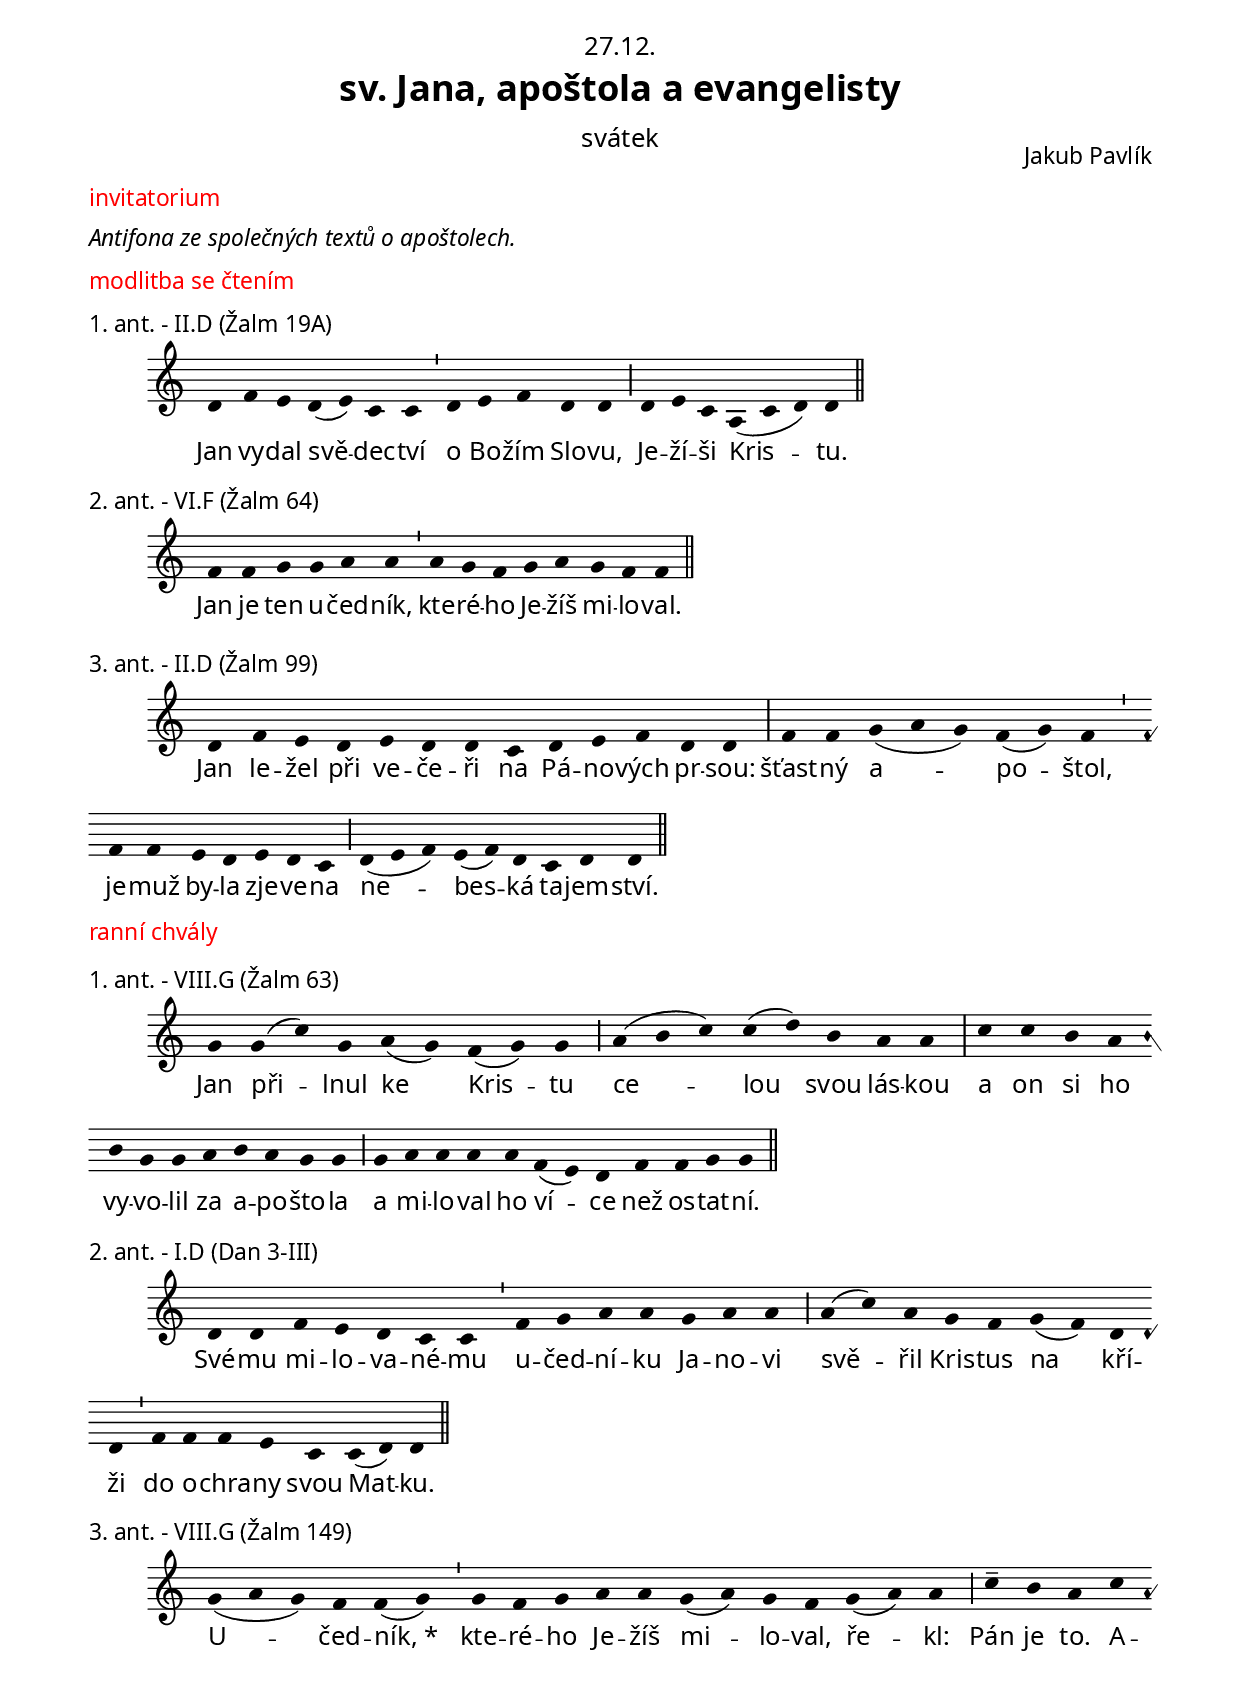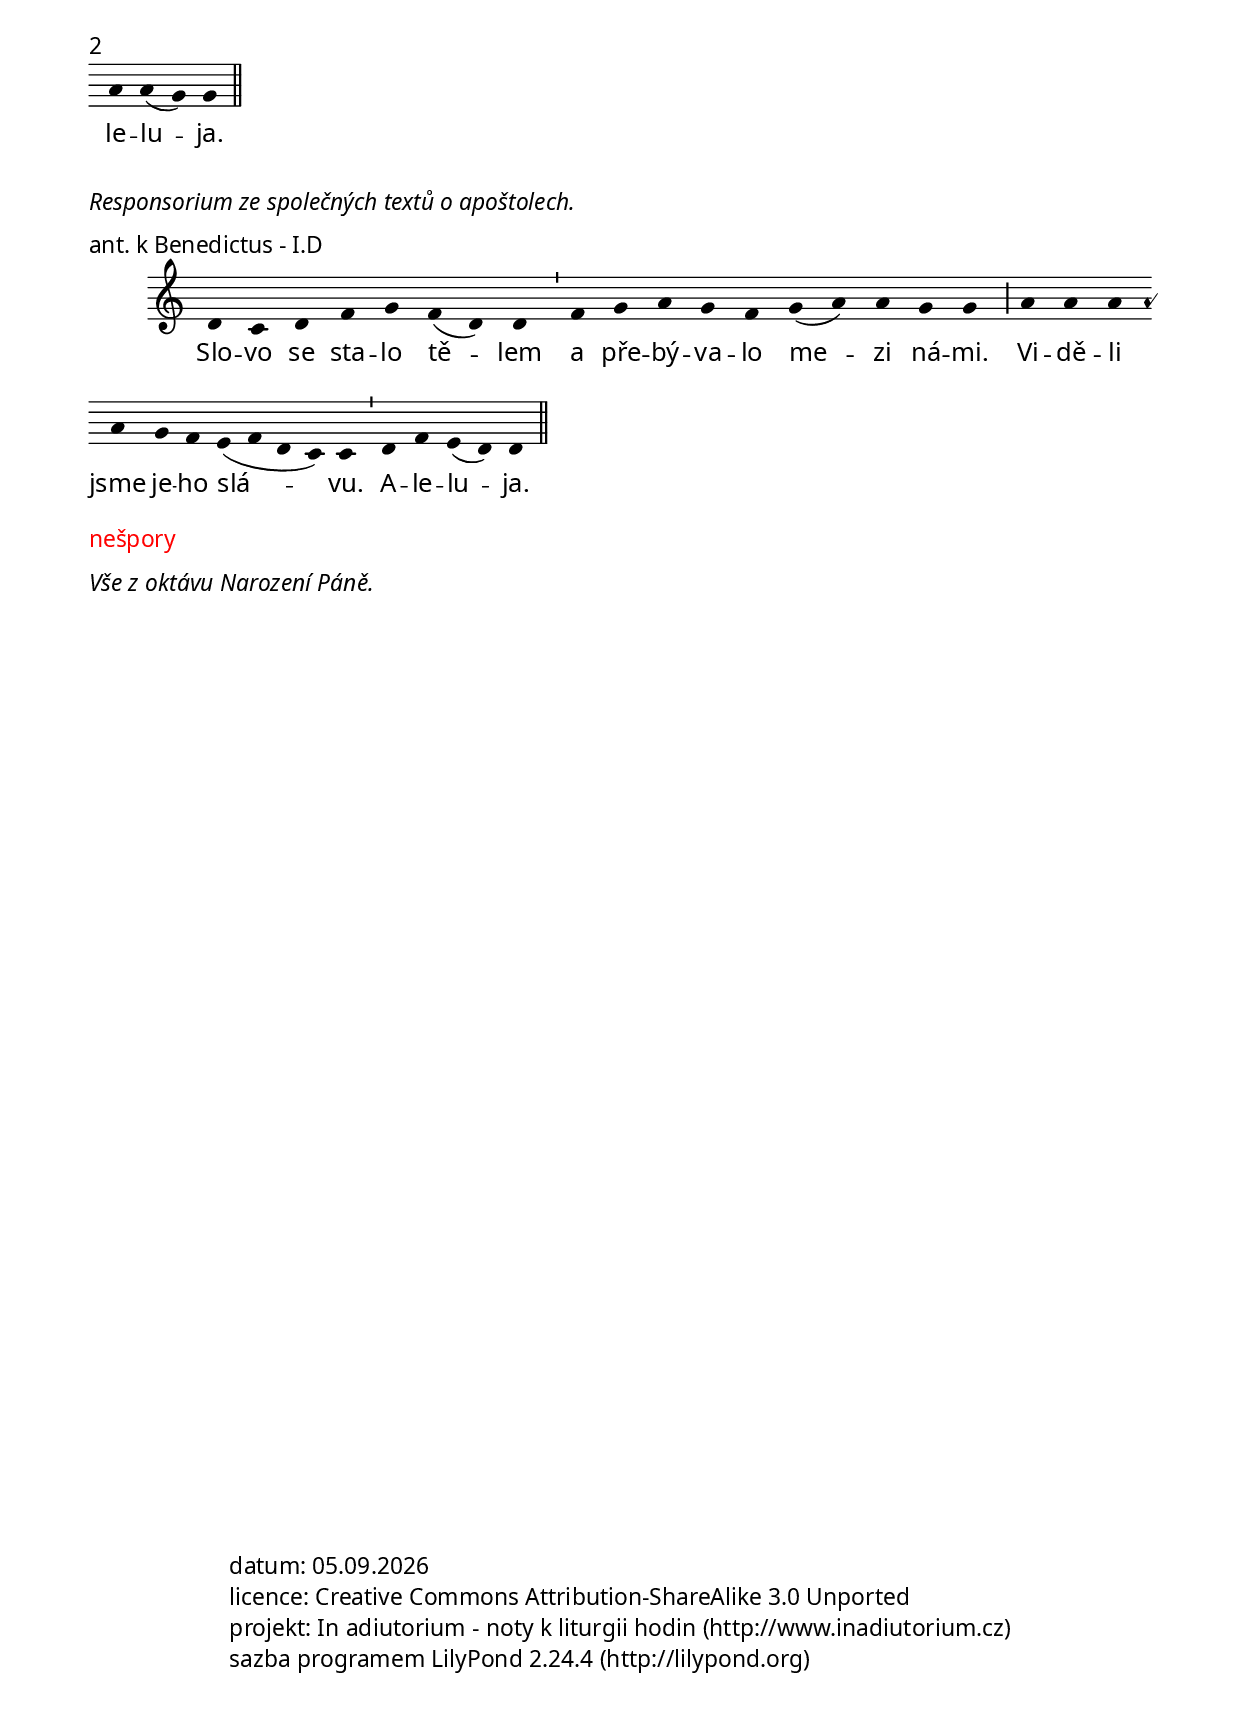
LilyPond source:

\version "2.15.37"

\include "../spolecne.ly"

\header {
  title = \markup\titleSvatek
            "sv. Jana, apoštola a evangelisty"
            svátek
            27.12.
  composer = "Jakub Pavlík"
}

\markup {\nadpisHodinka {"invitatorium"}}
\markup\italic{Antifona ze společných textů o apoštolech.}

\markup {\nadpisHodinka {"modlitba se čtením"}}

\score {
  \relative c' {
    \choralniRezim
    d4 f e d( e) c c \barMin
    d e f d d \barMaior
    d e c a( c d) d \barFinalis
  }
  \addlyrics {
    Jan vy -- dal svě -- dec -- tví
    o Bo -- žím Slo -- vu,
    Je -- ží -- ši Kris -- tu.
  }
  \header {
    quid = "1. ant."
    modus = "II"
    differentia = "D"
    psalmus = "Žalm 19A"
    id = "mc-a1"
    piece = \markup {\sestavTitulek}
  }
}

\score {
  \relative c' {
    \choralniRezim
    f4 f g g a a \barMin
    a g f g a g f f \barFinalis
  }
  \addlyrics {
    Jan je ten u -- čed -- ník,
    kte -- ré -- ho Je -- žíš mi -- lo -- val.
  }
  \header {
    quid = "2. ant."
    modus = "VI"
    differentia = "F"
    psalmus = "Žalm 64"
    id = "mc-a2"
    piece = \markup {\sestavTitulek}
  }
}

\score {
  \relative c' {
    \choralniRezim
    d4 f e d e d d
    c d e f d d \barMax
    f f g( a g) f( g) f \barMin
    f f e d e d c \barMaior
    d( e f) e( f) d c d d \barFinalis
  }
  \addlyrics {
    Jan le -- žel při ve -- če -- ři
    na Pá -- no -- vých pr -- sou:
    šťast -- ný a -- po -- štol,
    je -- muž by -- la zje -- ve -- na
    ne -- bes -- ká ta -- jem -- ství.
  }
  \header {
    quid = "3. ant."
    modus = "II"
    differentia = "D"
    psalmus = "Žalm 99"
    id = "mc-a3"
    piece = \markup {\sestavTitulek}
  }
}

\markup {\nadpisHodinka {"ranní chvály"}}

\score {
  \relative c'' {
    \choralniRezim
    g4 g( c) g a( g) f( g) g \barMaior
    a( b c) c( d) b a a \barMax
    c c b a b g g a b a g g \barMaior
    g a a a a f( e) d f f g g \barFinalis
  }
  \addlyrics {
    Jan při -- lnul ke Kris -- tu
    ce -- lou svou lás -- kou
    a on si ho vy -- vo -- lil za a -- po -- što -- la
    a mi -- lo -- val ho ví -- ce než os -- tat -- ní.
  }
  \header {
    quid = "1. ant."
    modus = "VIII"
    differentia = "G"
    psalmus = "Žalm 63"
    placet = "půjde vylepšit"
    id = "rch-a1"
    piece = \markup {\sestavTitulek}
  }
}

\score {
  \relative c' {
    \choralniRezim
    d4 d f e d c c \barMin f g a a g a a \barMaior
    a( c) a g f g( f) d d \barMin
    f f f e c c( d) d \barFinalis
  }
  \addlyrics {
    Své -- mu mi -- lo -- va -- né -- mu u -- čed -- ní -- ku Ja -- no -- vi
    svě -- řil Kris -- tus na kří -- ži
    do o -- chra -- ny svou Mat -- ku.
  }
  \header {
    quid = "2. ant."
    modus = "I"
    differentia = "D"
    psalmus = "Dan 3-III"
    id = "rch-a2"
    piece = \markup {\sestavTitulek}
  }
}

\score {
  \relative c'' {
    \choralniRezim
    g4( a g) f f( g) \barMin
    g f g a a g( a) g f g( a) a \barMaior
    c-- b a
    c a a( g) g \barFinalis
  }
  \addlyrics {
    U -- čed -- ník,_*
    kte -- ré -- ho Je -- žíš mi -- lo -- val, ře -- kl:
    Pán je to.
    A -- le -- lu -- ja.
  }
  \header {
    quid = "3. ant."
    modus = "VIII"
    differentia = "G"
    psalmus = "Žalm 149"
    id = "rch-a3"
    fons = "Velikonoční oktáv, pátek, k Magnificat"
    fial = "velikonoce_velikonocnioktav.ly#pa-mag"
    piece = \markup {\sestavTitulek}
  }
}

\markup\italic{Responsorium ze společných textů o apoštolech.}

\score {
  \relative c' {
    \choralniRezim
    d4 c d f g f( d) d \barMin
    f g a g f g( a) a g g \barMaior
    a a a a g f e( f d c) c \barMin
    d f e( d) d \barFinalis
  }
  \addlyrics {
    Slo -- vo se sta -- lo tě -- lem
    a pře -- bý -- va -- lo me -- zi ná -- mi.
    Vi -- dě -- li jsme je -- ho slá -- vu.
    A -- le -- lu -- ja.
  }
  \header {
    quid = "ant. k Benedictus"
    modus = "I"
    differentia = "D"
    psalmus = ""
    placet = "
    vzhledem k tomu, jak silný je to text, zaslouží si něco úsilí
    o co nejvýstižnější melodii;
    masivní retardace před aleluja je pochybná"
    id = "rch-aben"
    piece = \markup {\sestavTitulekBezZalmu}
  }
}

\markup {\nadpisHodinka {"nešpory"}}
\markup\italic{Vše z oktávu Narození Páně.}